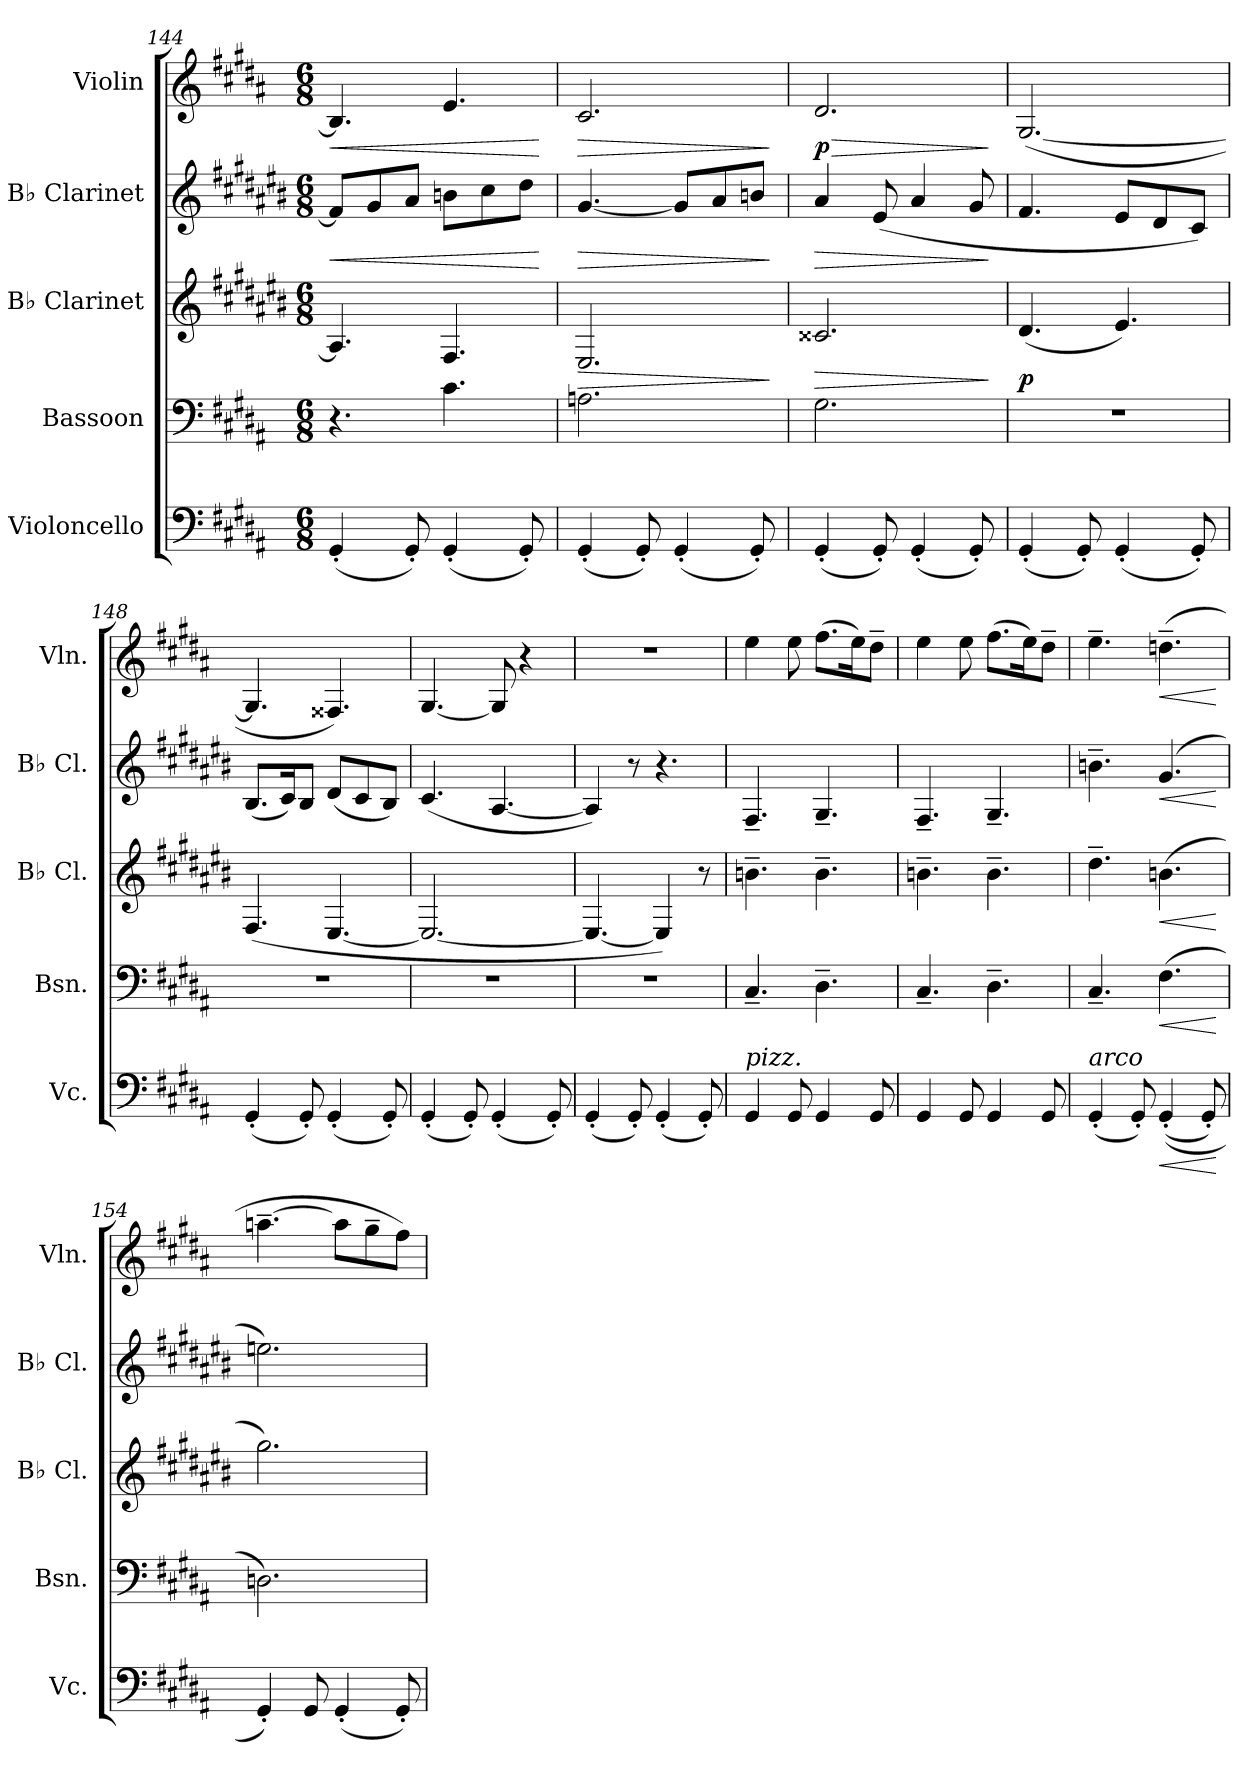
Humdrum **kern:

**kern	**dynam	**kern	**dynam	**kern	**dynam	**kern	**dynam	**kern	**dynam
*part5	*part5	*part4	*part4	*part3	*part3	*part2	*part2	*part1	*part1
*staff5	*staff5	*staff4	*staff4	*staff3	*staff3	*staff2	*staff2	*staff1	*staff1
*I"Violoncello	*	*I"Bassoon	*	*I"B♭ Clarinet	*	*I"B♭ Clarinet	*	*I"Violin	*
*I'Vc.	*	*I'Bsn.	*	*I'B♭ Cl.	*	*I'B♭ Cl.	*	*I'Vln.	*
*clefF4	*	*clefF4	*	*clefG2	*	*clefG2	*	*clefG2	*
*	*	*	*	*ITrd1c2	*	*ITrd1c2	*	*	*
*k[f#c#g#d#a#]	*	*k[f#c#g#d#a#]	*	*k[f#c#g#d#a#]	*	*k[f#c#g#d#a#]	*	*k[f#c#g#d#a#]	*
*M6/8	*	*M6/8	*	*M6/8	*	*M6/8	*	*M6/8	*
=144	=144	=144	=144	=144	=144	=144	=144	=144	=144
!	!	!	!	!	!	!	!LO:HP:b	!	!LO:HP:b
(4GG#'/	.	4.r	.	4.G#/]	.	8e/L]	<	4.B/]	<
.	.	.	.	.	.	8f#/	.	.	.
8GG#'/)	.	.	.	.	.	8g#/J	.	.	.
(4GG#'/	.	4.c#\	.	4.E/	.	8an\L	.	4.e/	.
.	.	.	.	.	.	8b\	.	.	.
8GG#'/)	.	.	.	.	.	8cc#\J	.	.	.
.	.	.	.	.	.	.	[	.	[
=145	=145	=145	=145	=145	=145	=145	=145	=145	=145
!	!	!	!	!	!LO:HP:b	!	!LO:HP:b	!	!LO:HP:b
(4GG#'/	.	2.An\	.	2.D#/	>	[4.f#/	>	2.c#/	>
8GG#'/)	.	.	.	.	.	.	.	.	.
(4GG#'/	.	.	.	.	.	8f#/L]	.	.	.
.	.	.	.	.	.	8g#/	.	.	.
8GG#'/)	.	.	.	.	.	8an/J	.	.	.
.	.	.	.	.	]	.	]	.	]
!!LO:PB:g=z
=146	=146	=146	=146	=146	=146	=146	=146	=146	=146
!	!	!	!	!	!LO:HP:b	!	!LO:HP:b	!	!LO:HP:b
!	!	!	!	!	!	!	!	!	!LO:DY:n=1:b
(4GG#'/	.	2.G#\	.	2.B#X/	>	4g#/	>	2.d#/	> p
8GG#'/)	.	.	.	.	.	(8d#/	.	.	.
(4GG#'/	.	.	.	.	.	4g#/	.	.	.
8GG#'/)	.	.	.	.	.	8f#/	.	.	.
.	.	.	.	.	]	.	]	.	]
=147	=147	=147	=147	=147	=147	=147	=147	=147	=147
!	!	!	!	!	!LO:DY:b	!	!	!	!
(4GG#'/	.	2.r	.	(4.c#/	p	4.e/	.	([2.G#/	.
8GG#'/)	.	.	.	.	.	.	.	.	.
(4GG#'/	.	.	.	4.d#/)	.	8d#/L	.	.	.
.	.	.	.	.	.	8c#/	.	.	.
8GG#'/)	.	.	.	.	.	8B/J)	.	.	.
=148	=148	=148	=148	=148	=148	=148	=148	=148	=148
(4GG#'/	.	2.r	.	(4.E/	.	(8.A#/L	.	4.G#/]	.
.	.	.	.	.	.	16B/K)	.	.	.
8GG#'/)	.	.	.	.	.	8A#/J	.	.	.
(4GG#'/	.	.	.	[4.D#/	.	(8c#/L	.	4.F##X/)	.
.	.	.	.	.	.	8B/	.	.	.
8GG#'/)	.	.	.	.	.	8A#/J)	.	.	.
=149	=149	=149	=149	=149	=149	=149	=149	=149	=149
(4GG#'/	.	2.r	.	2.D#/_	.	(4.B/	.	[4.G#/	.
8GG#'/)	.	.	.	.	.	.	.	.	.
(4GG#'/	.	.	.	.	.	[4.G#/	.	8G#/]	.
.	.	.	.	.	.	.	.	4r	.
8GG#'/)	.	.	.	.	.	.	.	.	.
=150	=150	=150	=150	=150	=150	=150	=150	=150	=150
(4GG#'/	.	2.r	.	4.D#/_	.	4G#/])	.	2.r	.
8GG#'/)	.	.	.	.	.	8r	.	.	.
(4GG#'/	.	.	.	4D#/])	.	4.r	.	.	.
8GG#'/)	.	.	.	8r	.	.	.	.	.
!!LO:LB:g=z
=151	=151	=151	=151	=151	=151	=151	=151	=151	=151
!LO:TX:a:i:t=pizz.	!	!	!	!	!	!	!	!	!
4GG#/	.	4.C#~/	.	4.an~\	.	4.E~/	.	4ee\	.
8GG#/	.	.	.	.	.	.	.	8ee\	.
4GG#/	.	4.D#~\	.	4.a~\	.	4.F#~/	.	(8.ff#\L	.
.	.	.	.	.	.	.	.	16ee\K)	.
8GG#/	.	.	.	.	.	.	.	8dd#~\J	.
=152	=152	=152	=152	=152	=152	=152	=152	=152	=152
4GG#/	.	4.C#~/	.	4.an~\	.	4.E~/	.	4ee\	.
8GG#/	.	.	.	.	.	.	.	8ee\	.
4GG#/	.	4.D#~\	.	4.a~\	.	4.F#~/	.	(8.ff#\L	.
.	.	.	.	.	.	.	.	16ee\K)	.
8GG#/	.	.	.	.	.	.	.	8dd#~\J	.
=153	=153	=153	=153	=153	=153	=153	=153	=153	=153
!LO:TX:a:i:t=arco	!	!	!	!	!	!	!	!	!
(4GG#'/	.	4.C#~/	.	4.cc#~\	.	4.an~\	.	4.ee~\	.
8GG#'/)	.	.	.	.	.	.	.	.	.
!	!LO:HP:b	!	!LO:HP:b	!	!LO:HP:b	!	!LO:HP:b	!	!LO:HP:b
((4GG#'/	<	(4.F#\	<	(4.an\	<	(4.f#/	<	(4.ddn~\	<
8GG#'/)	.	.	.	.	.	.	.	.	.
.	[	.	[	.	[	.	[	.	[
=154	=154	=154	=154	=154	=154	=154	=154	=154	=154
4GG#'/)	.	2.Dn\)	.	2.ff#\)	.	2.ddn\)	.	[4.aan~\	.
8GG#/	.	.	.	.	.	.	.	.	.
(4GG#'/	.	.	.	.	.	.	.	8aa\L]	.
.	.	.	.	.	.	.	.	8gg#~\	.
8GG#'/)	.	.	.	.	.	.	.	8ff#\J)	.
=	=	=	=	=	=	=	=	=	=
*-	*-	*-	*-	*-	*-	*-	*-	*-	*-
